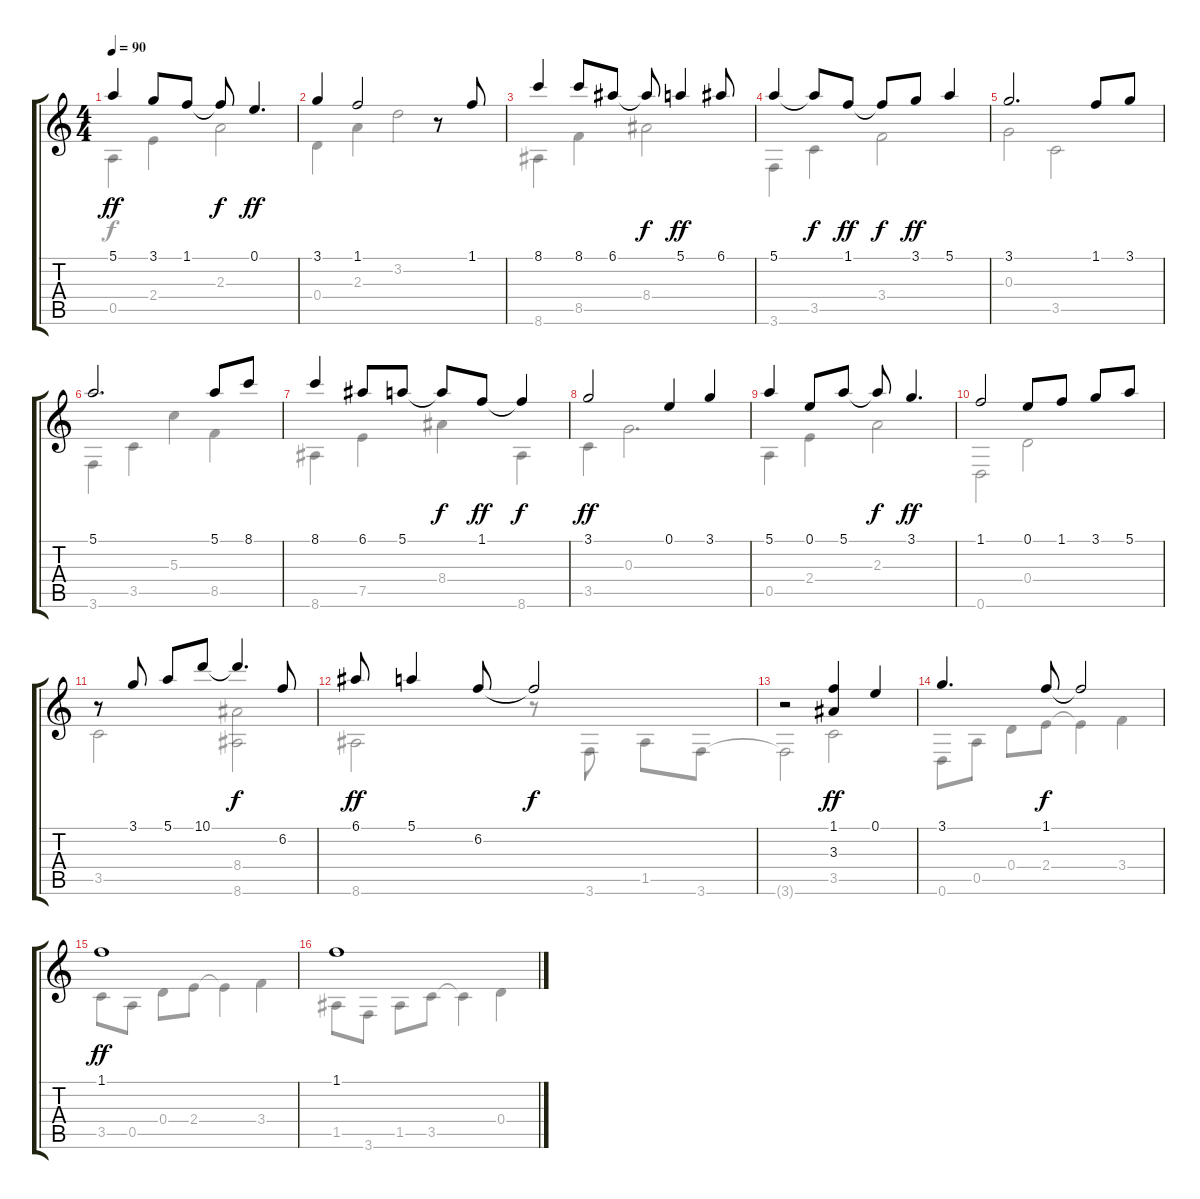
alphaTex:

\track "" {instrument acousticguitarnylon}
\staff {score tabs}
\tuning (E4 B3 G3 D3 A2 D2) {hide}
\voice
\ts (4 4)
\tempo 90
\clef g2
\ks c
5.1.4{dy ff} 3.1.8 1.1.8 1.1{t}.8{dy f} 0.1.4{d dy ff} |
3.1.4 1.1.2 r.8 1.1.8 |
8.1.4 8.1.8 6.1.8 6.1{t}.8{dy f} 5.1.4{dy ff} 6.1.8 |
5.1.4 5.1{t}.8{dy f} 1.1.8{dy ff} 1.1{t}.8{dy f} 3.1.8{dy ff} 5.1.4 |
3.1.2{d} 1.1.8 3.1.8 |
5.1.2{d} 5.1.8 8.1.8 |
8.1.4 6.1.8 5.1.8 5.1{t}.8{dy f} 1.1.8{dy ff} 1.1{t}.4{dy f} |
3.1.2{dy ff} 0.1.4 3.1.4 |
5.1.4 0.1.8 5.1.8 5.1{t}.8{dy f} 3.1.4{d dy ff} |
1.1.2 0.1.8 1.1.8 3.1.8 5.1.8 |
r.8 3.1.8 5.1.8 10.1.8 10.1{t}.4{d dy f} 6.2.8 |
6.1.8{dy ff} 5.1.4 6.2.8 6.2{t}.2{dy f} |
r.2 (1.1 3.3).4{dy ff} 0.1.4 |
3.1.4{d} 1.1.8{dy f} 1.1{t}.2 |
1.1.1{dy ff} |
1.1.1
\voice
\clef g2
\ottava regular
\simile none
\ks c
0.5.4{dy f} 2.4.4 2.3.2 |
0.4.4 2.3.4 3.2.2 |
8.6.4 8.5.4 8.4.2 |
3.6.4 3.5.4 3.4.2 |
0.3.2 3.5.2 |
3.6.4 3.5.4 5.3.4 8.5.4 |
8.6.4 7.5.4 8.4.4 8.6.4 |
3.5.4 0.3.2{d} |
0.5.4 2.4.4 2.3.2 |
0.6.2 0.4.2 |
3.5.2 (8.4 8.6).2 |
8.6.2 r.8 3.6.8 1.5.8 3.6.8 |
3.6{t}.2 3.5.2 |
0.6.8 0.5.8 0.4.8 2.4.8 2.4{t}.4 3.4.4 |
3.5.8 0.5.8 0.4.8 2.4.8 2.4{t}.4 3.4.4 |
1.5.8 3.6.8 1.5.8 3.5.8 3.5{t}.4 0.4.4
